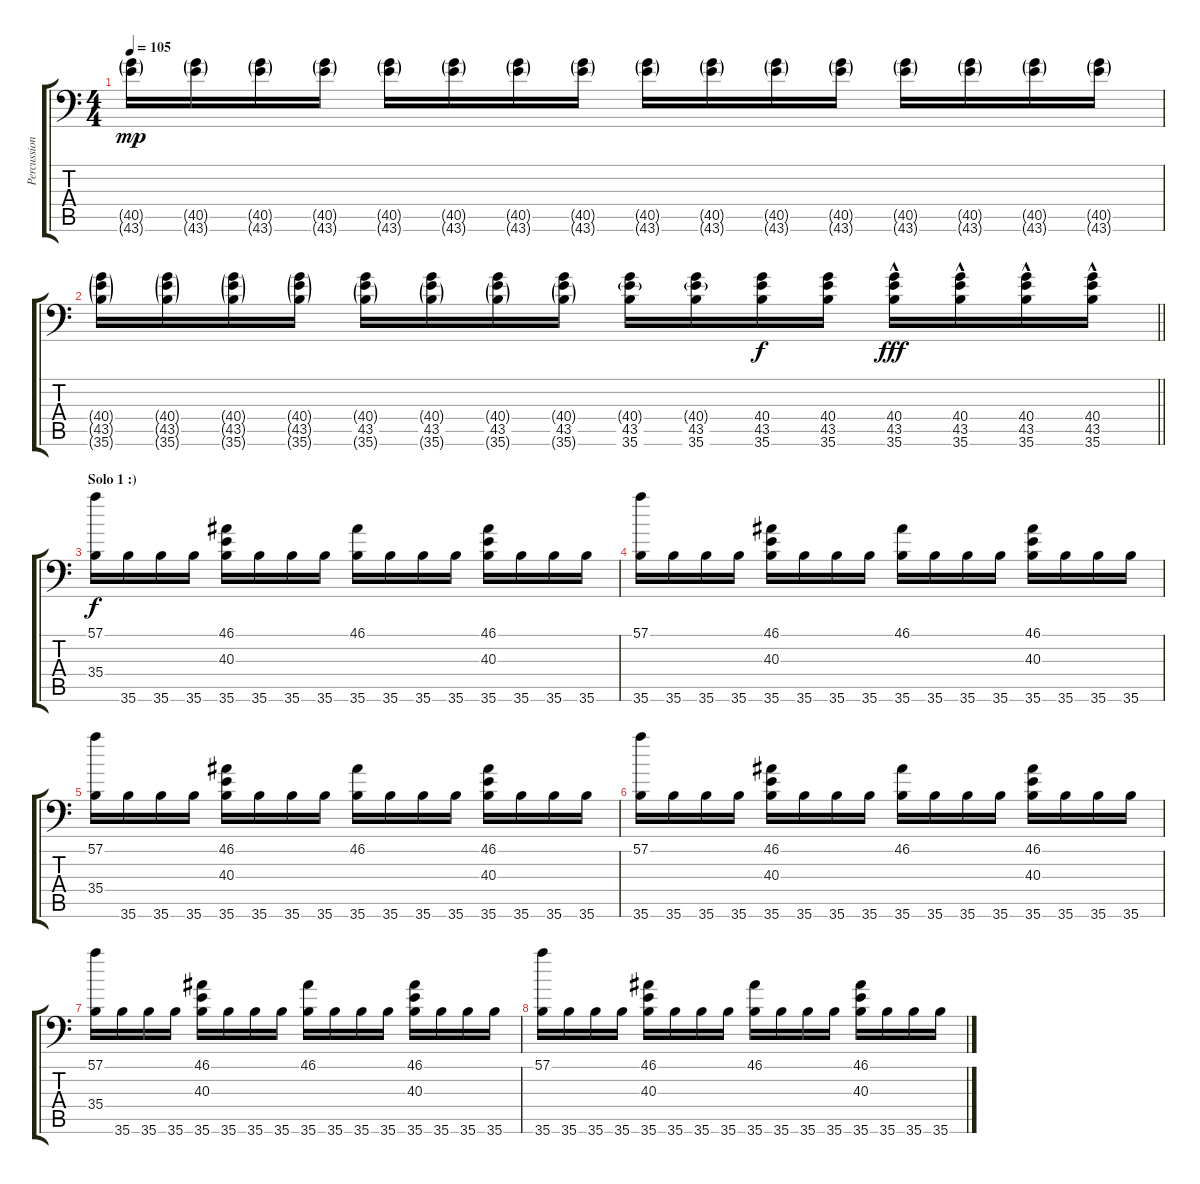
\track ("Percussion" "Percussion") {instrument acousticgrandpiano}
\staff {score tabs}
\tuning (C-1 C-1 C-1 C-1 C-1 C-1) {hide}
\ts (4 4)
\tempo 105
\clef f4
\ks c
(40.5{g} 43.6{g}).16{dy mp} (40.5{g} 43.6{g}).16 (40.5{g} 43.6{g}).16 (40.5{g} 43.6{g}).16 (40.5{g} 43.6{g}).16 (40.5{g} 43.6{g}).16 (40.5{g} 43.6{g}).16 (40.5{g} 43.6{g}).16 (40.5{g} 43.6{g}).16 (40.5{g} 43.6{g}).16 (40.5{g} 43.6{g}).16 (40.5{g} 43.6{g}).16 (40.5{g} 43.6{g}).16 (40.5{g} 43.6{g}).16 (40.5{g} 43.6{g}).16 (40.5{g} 43.6{g}).16 |
\barLineRight lightlight
(40.4{g} 43.5{g} 35.6{g}).16 (40.4{g} 43.5{g} 35.6{g}).16 (40.4{g} 43.5{g} 35.6{g}).16 (40.4{g} 43.5{g} 35.6{g}).16 (40.4{g} 43.5 35.6{g}).16 (40.4{g} 43.5 35.6{g}).16 (40.4{g} 43.5 35.6{g}).16 (40.4{g} 43.5 35.6{g}).16 (40.4{g} 43.5 35.6).16 (40.4{g} 43.5 35.6).16 (40.4 43.5 35.6).16{dy f} (40.4 43.5 35.6).16 (40.4{hac} 43.5 35.6).16{dy fff} (40.4{hac} 43.5 35.6).16 (40.4{hac} 43.5 35.6).16 (40.4{hac} 43.5 35.6).16 |
\section ("" "Solo 1 :)")
(57.1 35.4).16{dy f} 35.6.16 35.6.16 35.6.16 (46.1 40.3 35.6).16 35.6.16 35.6.16 35.6.16 (46.1 35.6).16 35.6.16 35.6.16 35.6.16 (46.1 40.3 35.6).16 35.6.16 35.6.16 35.6.16 |
(57.1 35.6).16 35.6.16 35.6.16 35.6.16 (46.1 40.3 35.6).16 35.6.16 35.6.16 35.6.16 (46.1 35.6).16 35.6.16 35.6.16 35.6.16 (46.1 40.3 35.6).16 35.6.16 35.6.16 35.6.16 |
(57.1 35.4).16 35.6.16 35.6.16 35.6.16 (46.1 40.3 35.6).16 35.6.16 35.6.16 35.6.16 (46.1 35.6).16 35.6.16 35.6.16 35.6.16 (46.1 40.3 35.6).16 35.6.16 35.6.16 35.6.16 |
(57.1 35.6).16 35.6.16 35.6.16 35.6.16 (46.1 40.3 35.6).16 35.6.16 35.6.16 35.6.16 (46.1 35.6).16 35.6.16 35.6.16 35.6.16 (46.1 40.3 35.6).16 35.6.16 35.6.16 35.6.16 |
(57.1 35.4).16 35.6.16 35.6.16 35.6.16 (46.1 40.3 35.6).16 35.6.16 35.6.16 35.6.16 (46.1 35.6).16 35.6.16 35.6.16 35.6.16 (46.1 40.3 35.6).16 35.6.16 35.6.16 35.6.16 |
(57.1 35.6).16 35.6.16 35.6.16 35.6.16 (46.1 40.3 35.6).16 35.6.16 35.6.16 35.6.16 (46.1 35.6).16 35.6.16 35.6.16 35.6.16 (46.1 40.3 35.6).16 35.6.16 35.6.16 35.6.16
